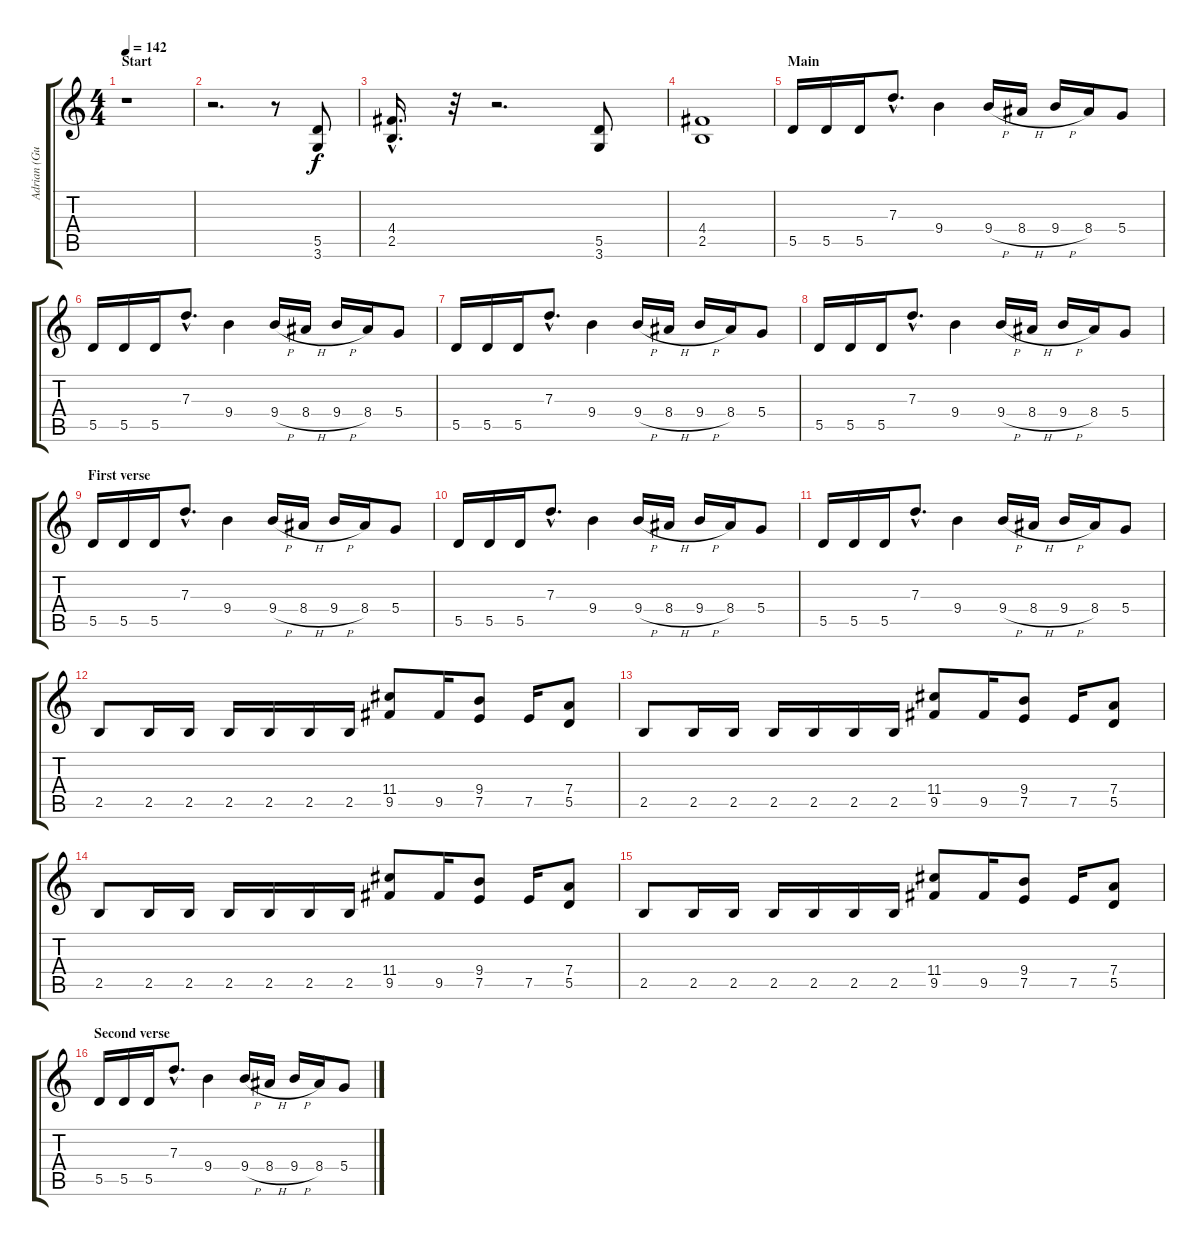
\track ("Adrian (Guitar)" "Adrian (Gu") {instrument distortionguitar}
\staff {score tabs}
\tuning (E4 B3 G3 D3 A2 E2) {hide}
\ts (4 4)
\section ("" "Start")
\tempo 142
\clef g2
\ks c
r.1{dy f instrument distortionguitar} |
r.2{d} r.8 (5.5 3.6).8 |
(4.4{hac} 2.5{hac}).16{d} r.32 r.2{d} (5.5 3.6).8 |
(4.4 2.5).1 |
\section ("" "Main")
5.5.16 5.5.16 5.5.16 7.3{hac}.8{d} 9.4.4 9.4{h}.16 8.4{h}.16 9.4{h}.16 8.4.16 5.4.8 |
5.5.16 5.5.16 5.5.16 7.3{hac}.8{d} 9.4.4 9.4{h}.16 8.4{h}.16 9.4{h}.16 8.4.16 5.4.8 |
5.5.16 5.5.16 5.5.16 7.3{hac}.8{d} 9.4.4 9.4{h}.16 8.4{h}.16 9.4{h}.16 8.4.16 5.4.8 |
5.5.16 5.5.16 5.5.16 7.3{hac}.8{d} 9.4.4 9.4{h}.16 8.4{h}.16 9.4{h}.16 8.4.16 5.4.8 |
\section ("" "First verse")
5.5.16 5.5.16 5.5.16 7.3{hac}.8{d} 9.4.4 9.4{h}.16 8.4{h}.16 9.4{h}.16 8.4.16 5.4.8 |
5.5.16 5.5.16 5.5.16 7.3{hac}.8{d} 9.4.4 9.4{h}.16 8.4{h}.16 9.4{h}.16 8.4.16 5.4.8 |
5.5.16 5.5.16 5.5.16 7.3{hac}.8{d} 9.4.4 9.4{h}.16 8.4{h}.16 9.4{h}.16 8.4.16 5.4.8 |
2.5.8 2.5.16 2.5.16 2.5.16 2.5.16 2.5.16 2.5.16 (11.4 9.5).8 9.5.16 (9.4 7.5).8 7.5.16 (7.4 5.5).8 |
2.5.8 2.5.16 2.5.16 2.5.16 2.5.16 2.5.16 2.5.16 (11.4 9.5).8 9.5.16 (9.4 7.5).8 7.5.16 (7.4 5.5).8 |
2.5.8 2.5.16 2.5.16 2.5.16 2.5.16 2.5.16 2.5.16 (11.4 9.5).8 9.5.16 (9.4 7.5).8 7.5.16 (7.4 5.5).8 |
2.5.8 2.5.16 2.5.16 2.5.16 2.5.16 2.5.16 2.5.16 (11.4 9.5).8 9.5.16 (9.4 7.5).8 7.5.16 (7.4 5.5).8 |
\section ("" "Second verse")
5.5.16 5.5.16 5.5.16 7.3{hac}.8{d} 9.4.4 9.4{h}.16 8.4{h}.16 9.4{h}.16 8.4.16 5.4.8
